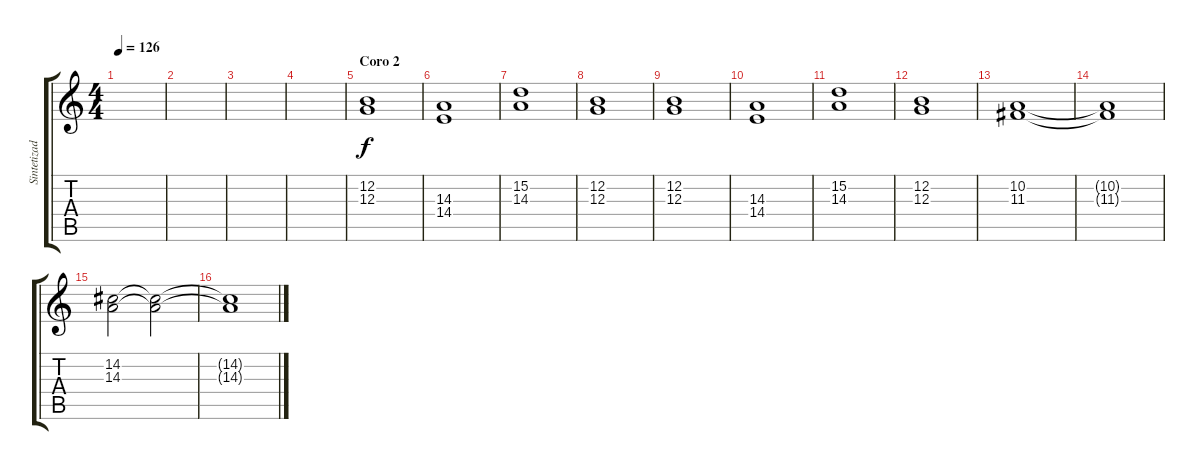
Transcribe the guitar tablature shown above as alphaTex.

\track ("Sintetizador 3" "Sintetizad") {instrument stringensemble1}
\staff {score tabs}
\tuning (E4 B3 G3 D3 A2 E2) {hide}
\ts (4 4)
\tempo 126
\clef g2
\ks c
|
|
|
|
\section ("" "Coro 2")
(12.2 12.3).1{volume 12 balance 8 instrument stringensemble1} |
(14.3 14.4).1 |
(15.2 14.3).1 |
(12.2 12.3).1 |
(12.2 12.3).1 |
(14.3 14.4).1 |
(15.2 14.3).1 |
(12.2 12.3).1 |
(10.2 11.3).1{volume 8} |
(10.2{t} 11.3{t}).1 |
(14.2 14.3).2{volume 12} (14.2{t} 14.3{t}).2{volume 7} |
(14.2{t} 14.3{t}).1
